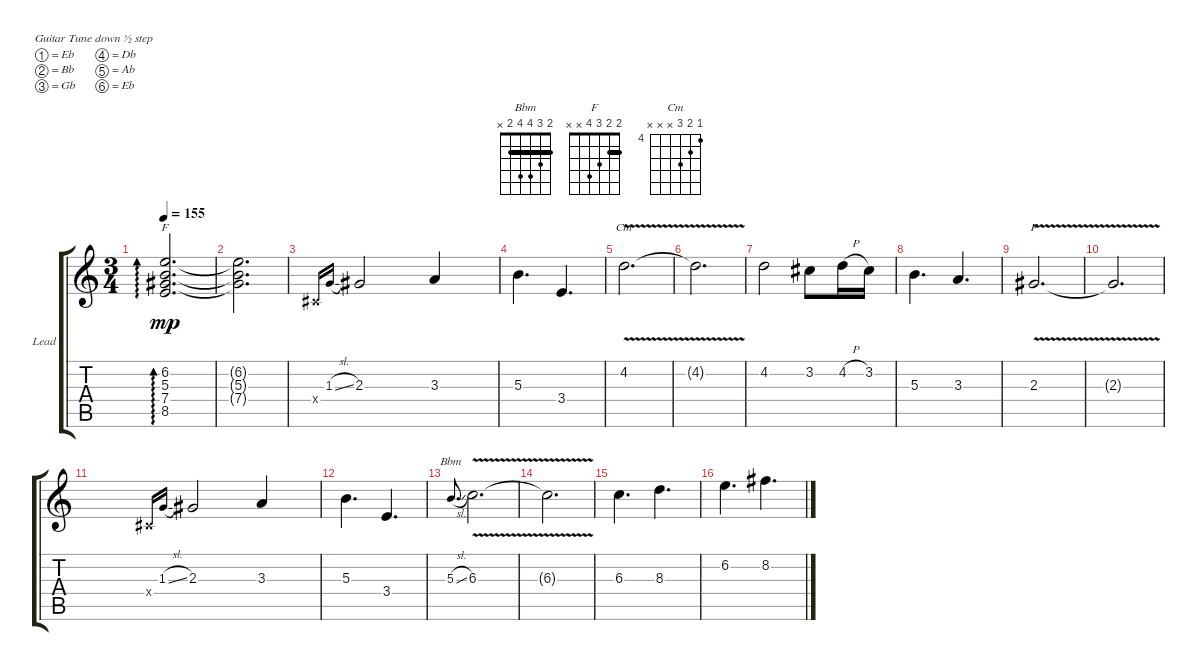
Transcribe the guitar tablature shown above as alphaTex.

\defaultSystemsLayout 4
\bracketExtendMode groupsimilarinstruments
\firstSystemTrackNameOrientation horizontal
\otherSystemsTrackNameOrientation horizontal
\track ("Lead" "Lead") {multiBarRest instrument overdrivenguitar}
\staff {score tabs}
\tuning (Eb4 Bb3 Gb3 Db3 Ab2 Eb2)
\chord ("Bbm" 2 3 4 4 2 x) {barre 2}
\chord ("F" 2 2 3 4 x x) {barre 2}
\chord ("Cm" 4 5 6 x x x) {firstfret 4}
\ts (3 4)
\tempo 155
\clef g2
\ks c
(7.4 5.3 6.2 8.5).2{d ad 0 ch "F" dy mp} |
(6.2{t} 5.3{t} 7.4{t}).2{d} |
0.4{x}.16{gr onbeat} 1.3{sl}.16{gr onbeat} 2.3.2 3.3.4 |
5.3.4{d} 3.4.4{d} |
4.2{v}.2{d ch "Cm"} |
4.2{v t}.2{d} |
4.2.2 3.2.8 4.2{h}.16 3.2.16 |
5.3.4{d} 3.3.4{d} |
2.3{v}.2{d ch "F"} |
2.3{v t}.2{d} |
0.4{x}.16{gr onbeat} 1.3{sl}.16{gr onbeat} 2.3.2 3.3.4 |
5.3.4{d} 3.4.4{d} |
5.3{sl}.8{d ch "Bbm" gr onbeat} 6.3{v}.2{d} |
6.3{v t}.2{d} |
6.3.4{d} 8.3.4{d} |
6.2.4{d} 8.2.4{d}
